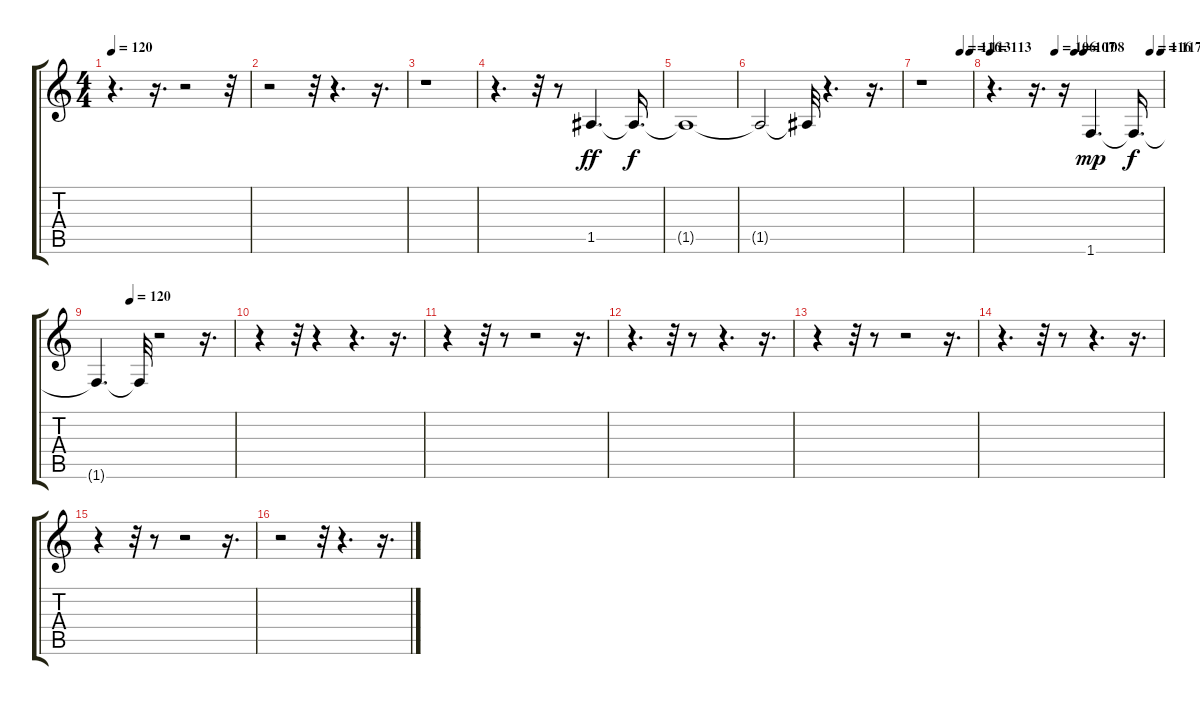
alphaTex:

\track "" {instrument fretlessbass}
\staff {score tabs}
\tuning (E4 B3 G3 D3 A2 E2) {hide}
\ts (4 4)
\tempo 120
\clef g2
\ks c
r.4{d dy f} r.16{d} r.2 r.32 |
r.2 r.32 r.4{d} r.16{d} |
r.1 |
r.4{d} r.32 r.8 1.5.4{d dy ff} 1.5{t}.16{d dy f} |
1.5{t}.1 |
1.5{t}.2 1.5{t}.32 r.4{d} r.16{d} |
\tempo (116 0.7708333333333334)
\tempo (113 0.9583333333333334)
r.1 |
\tempo 113
\tempo (106 0.375)
\tempo (107 0.4895833333333333)
\tempo (108 0.5416666666666666)
\tempo (116 0.9291666666666667)
\tempo (117 0.9916666666666667)
r.4{d} r.16{d} r.16 1.6.4{d dy mp} 1.6{t}.16{d dy f} |
\tempo (120 0.25)
1.6{t}.4{d} 1.6{t}.32 r.2 r.16{d} |
r.4 r.32 r.4 r.4{d} r.16{d} |
r.4 r.32 r.8 r.2 r.16{d} |
r.4{d} r.32 r.8 r.4{d} r.16{d} |
r.4 r.32 r.8 r.2 r.16{d} |
r.4{d} r.32 r.8 r.4{d} r.16{d} |
r.4 r.32 r.8 r.2 r.16{d} |
r.2 r.32 r.4{d} r.16{d}
